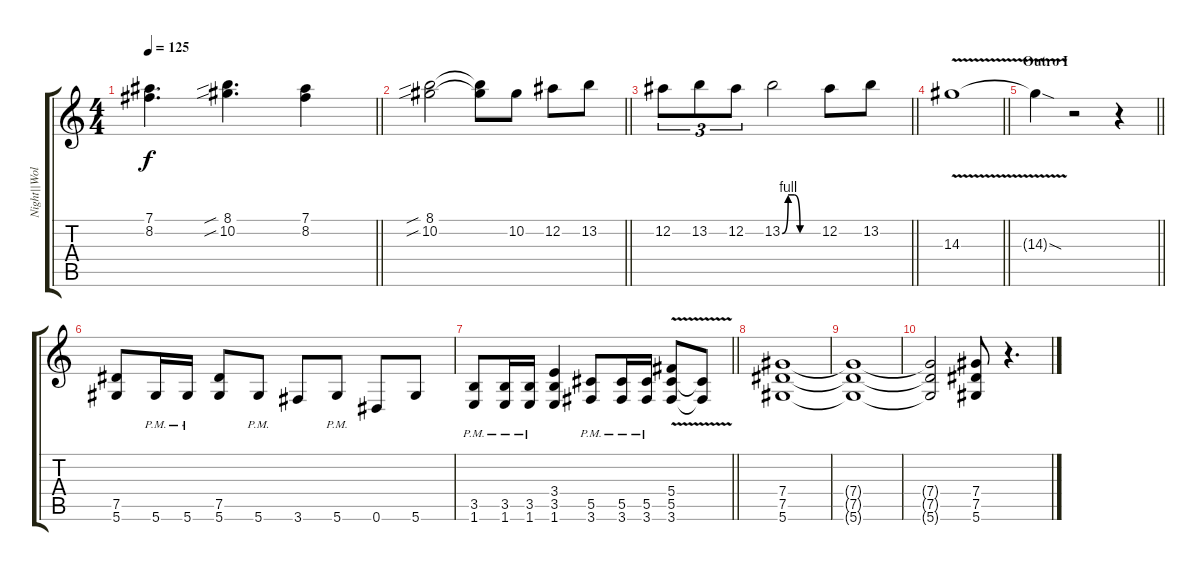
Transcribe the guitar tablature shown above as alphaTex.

\track ("Night||Wolf" "Night||Wol") {instrument distortionguitar}
\staff {score tabs}
\tuning (Eb4 Bb3 Gb3 Db3 Ab2 Eb2) {hide}
\ts (4 4)
\tempo 125
\clef g2
\barLineRight lightlight
\ks c
(7.1 8.2).4{d dy f} (8.1{sib} 10.2{sib}).4{d} (7.1 8.2).4 |
\barLineRight lightlight
(8.1{sib} 10.2{sib}).2 (8.1{t} 10.2{t}).8 10.2.8 12.2.8 13.2.8 |
\barLineRight lightlight
12.2.8{tu (3 2)} 13.2.8{tu (3 2)} 12.2.8{tu (3 2)} 13.2{be (custom 0 0 10 4 20 4 30 0 60 0)}.2 12.2.8 13.2.8 |
\barLineRight lightlight
14.3{v}.1 |
\section ("" "Outro I")
\barLineRight lightlight
14.3{sod t}.4 r.2 r.4 |
(7.5 5.6).8 5.6{pm}.16 5.6{pm}.16 (7.5 5.6).8 5.6{pm}.8 3.6.8 5.6{pm}.8 0.6.8 5.6.8 |
\barLineRight lightlight
(3.5 1.6{pm}).8 (3.5 1.6{pm}).16 (3.5 1.6{pm}).16 (3.4 3.5 1.6).4 (5.5 3.6{pm}).8 (5.5 3.6{pm}).16 (5.5 3.6{pm}).16 (5.4 5.5{v} 3.6{v}).8 (5.5{t} 3.6{t}).8 |
(7.4 7.5 5.6).1 |
(7.4{t} 7.5{t} 5.6{t}).1 |
(7.4{t} 7.5{t} 5.6{t}).2 (7.4 7.5 5.6).8 r.4{d}
